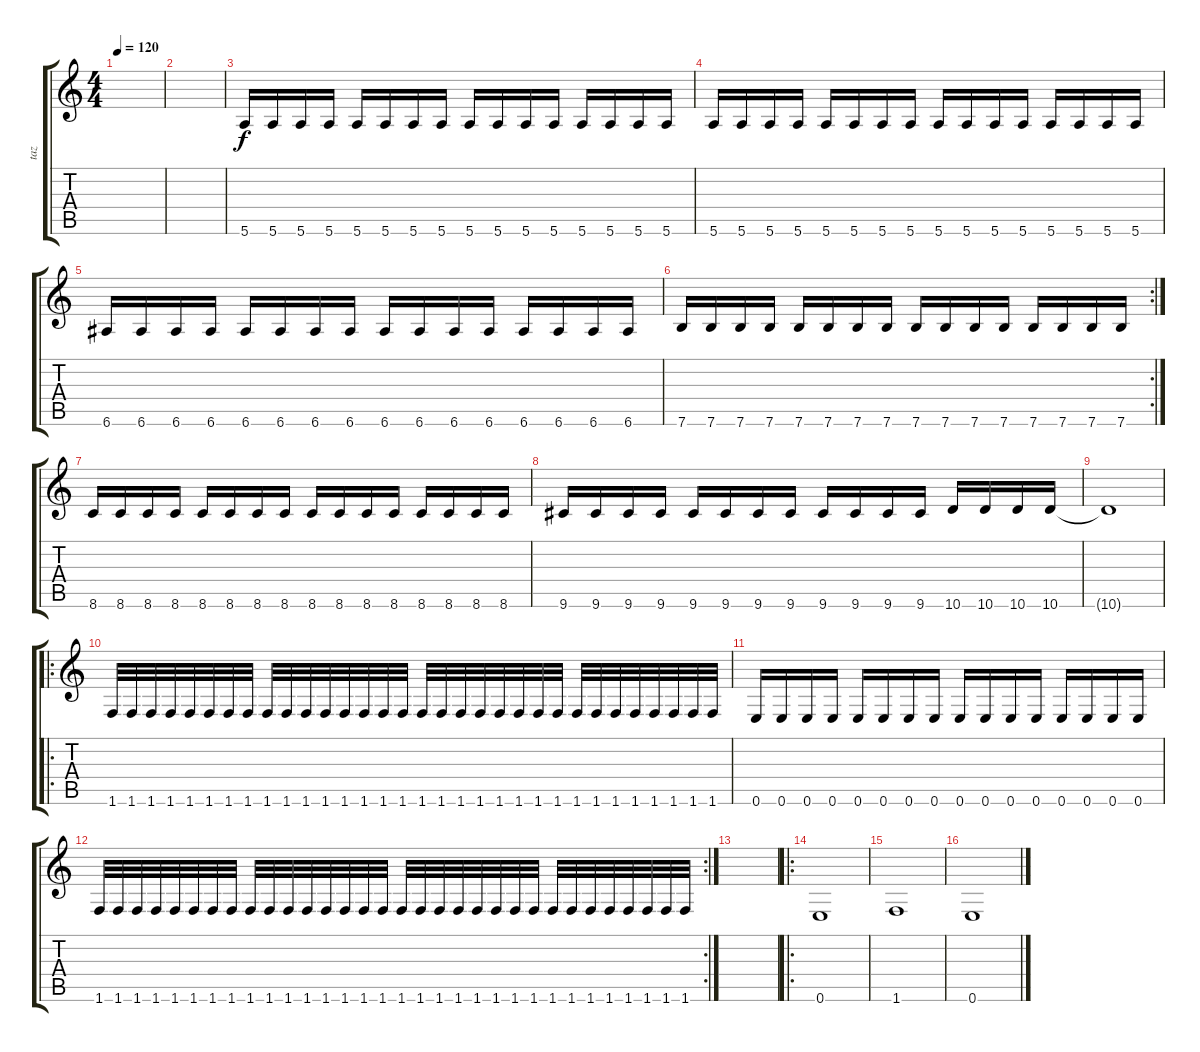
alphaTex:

\track ("taz" "taz") {instrument electricbasspick}
\staff {score tabs}
\tuning (E4 B3 G3 D3 A2 E2) {hide}
\ts (4 4)
\tempo 120
\clef g2
\ks c
|
|
5.6.16 5.6.16 5.6.16 5.6.16 5.6.16 5.6.16 5.6.16 5.6.16 5.6.16 5.6.16 5.6.16 5.6.16 5.6.16 5.6.16 5.6.16 5.6.16 |
5.6.16 5.6.16 5.6.16 5.6.16 5.6.16 5.6.16 5.6.16 5.6.16 5.6.16 5.6.16 5.6.16 5.6.16 5.6.16 5.6.16 5.6.16 5.6.16 |
6.6.16 6.6.16 6.6.16 6.6.16 6.6.16 6.6.16 6.6.16 6.6.16 6.6.16 6.6.16 6.6.16 6.6.16 6.6.16 6.6.16 6.6.16 6.6.16 |
\rc 2
7.6.16 7.6.16 7.6.16 7.6.16 7.6.16 7.6.16 7.6.16 7.6.16 7.6.16 7.6.16 7.6.16 7.6.16 7.6.16 7.6.16 7.6.16 7.6.16 |
8.6.16 8.6.16 8.6.16 8.6.16 8.6.16 8.6.16 8.6.16 8.6.16 8.6.16 8.6.16 8.6.16 8.6.16 8.6.16 8.6.16 8.6.16 8.6.16 |
9.6.16 9.6.16 9.6.16 9.6.16 9.6.16 9.6.16 9.6.16 9.6.16 9.6.16 9.6.16 9.6.16 9.6.16 10.6.16 10.6.16 10.6.16 10.6.16 |
10.6{t}.1 |
\ro
1.6.32 1.6.32 1.6.32 1.6.32 1.6.32 1.6.32 1.6.32 1.6.32 1.6.32 1.6.32 1.6.32 1.6.32 1.6.32 1.6.32 1.6.32 1.6.32 1.6.32 1.6.32 1.6.32 1.6.32 1.6.32 1.6.32 1.6.32 1.6.32 1.6.32 1.6.32 1.6.32 1.6.32 1.6.32 1.6.32 1.6.32 1.6.32 |
0.6.16 0.6.16 0.6.16 0.6.16 0.6.16 0.6.16 0.6.16 0.6.16 0.6.16 0.6.16 0.6.16 0.6.16 0.6.16 0.6.16 0.6.16 0.6.16 |
\rc 2
1.6.32 1.6.32 1.6.32 1.6.32 1.6.32 1.6.32 1.6.32 1.6.32 1.6.32 1.6.32 1.6.32 1.6.32 1.6.32 1.6.32 1.6.32 1.6.32 1.6.32 1.6.32 1.6.32 1.6.32 1.6.32 1.6.32 1.6.32 1.6.32 1.6.32 1.6.32 1.6.32 1.6.32 1.6.32 1.6.32 1.6.32 1.6.32 |
|
\ro
0.6.1 |
1.6.1 |
0.6.1
